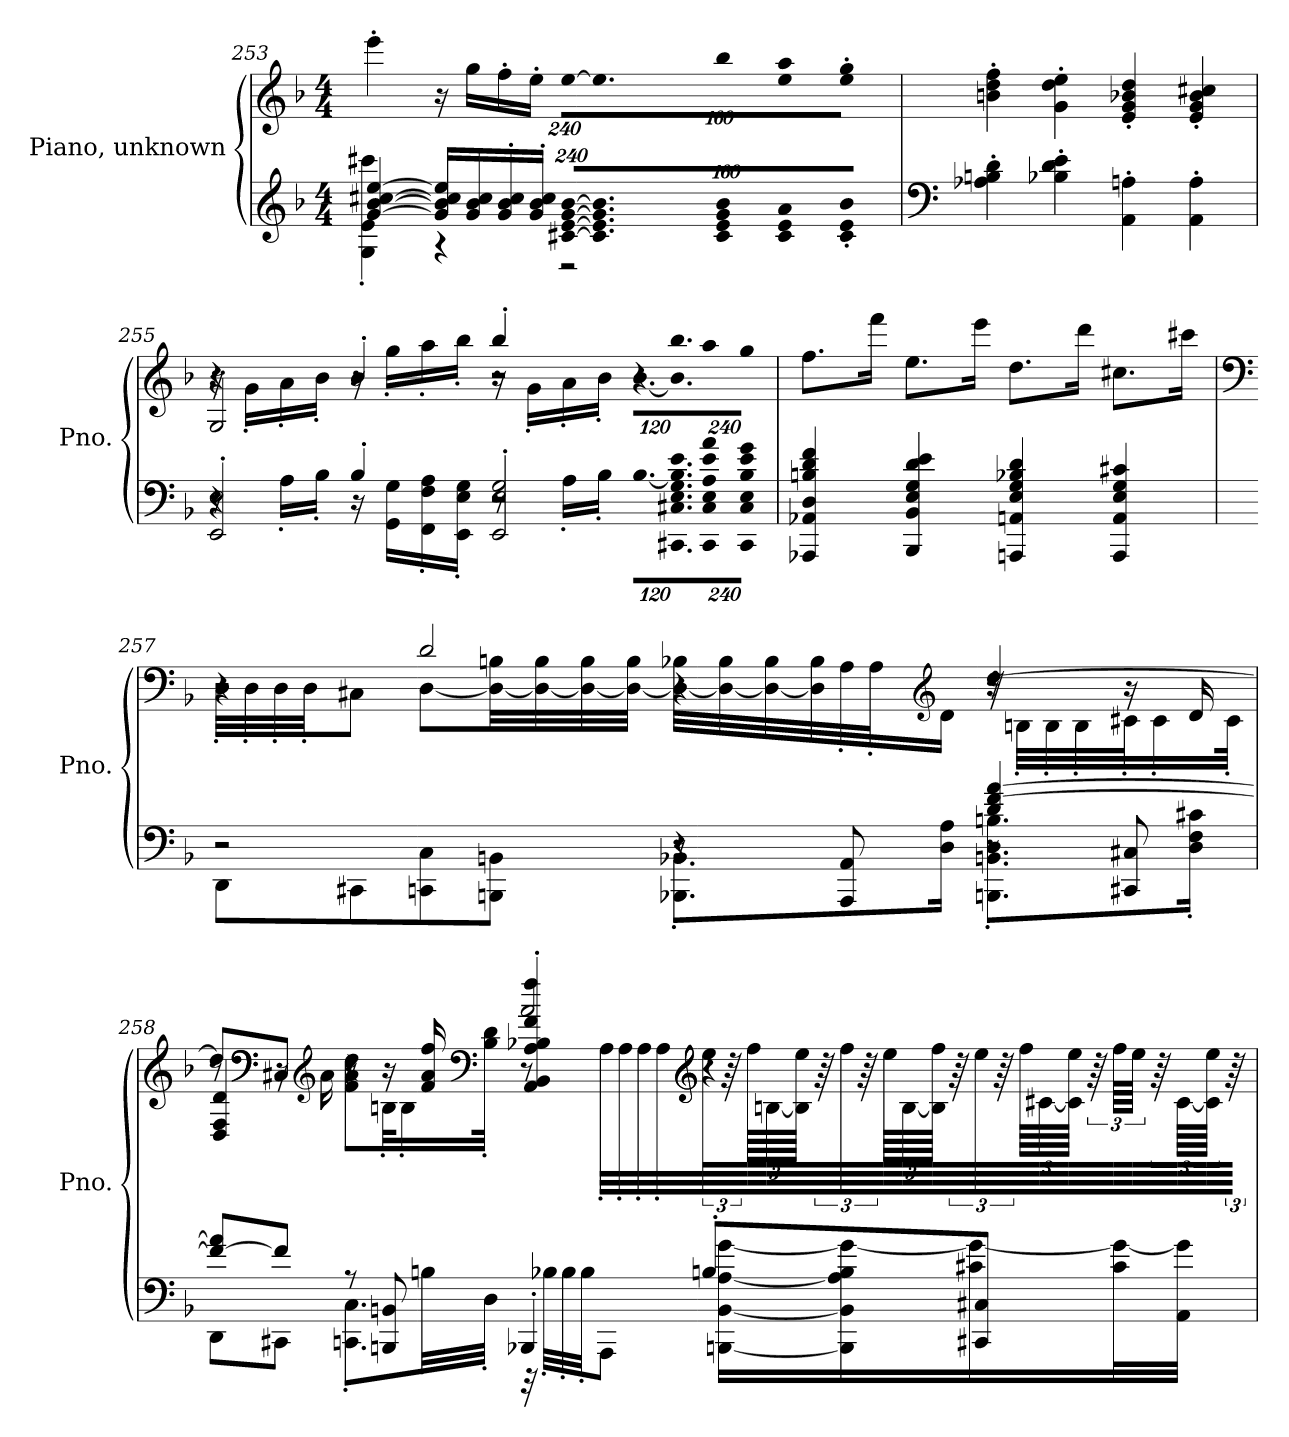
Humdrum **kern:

**kern	**kern
*part1	*part1
*staff2	*staff1
*I"Piano, unknown	*
*I'Pno.	*
!!LO:LB:g=z
*clefG2	*clefG2
*k[b-]	*k[b-]
*M4/4	*M4/4
=253	=253
*^	*
[4g/ [4b-/ [4cc#X/ [4ee/	4G\' 4e\' 4ccc#X\'	4eee'\
16g/] 16b-/] 16cc#/] 16ee/]LL	4r	16r
16g/ 16b-/ 16cc#/	.	16gg\LL
16g/' 16b-/' 16cc#/'	.	16ff'\
16g/' 16b-/' 16cc#/'JJ	.	16ee'\JJ
*Xbrackettup	*	*
!LO:N:vis=16	!	!
*	*	*Xbrackettup
!	!	!LO:N:vis=16
[1920%137c#X/ [1920%137e/ [1920%137g/ [1920%137b-/KL	2r	[1920%137ee\KL
!LO:N:vis=8.	!	!LO:N:vis=8.
640%137c#/] 640%137e/] 640%137g/] 640%137b-/]	.	640%137ee\]
1920ryy	.	1920ryy
!LO:N:vis=16	!	!LO:N:vis=16
1920%137c#/ 1920%137e/ 1920%137g/ 1920%137b-/L	.	1920%137bb-\L
!LO:N:vis=16	!	!LO:N:vis=16
1920%137c#/ 1920%137e/ 1920%137a/	.	1920%137ee\ 1920%137aa\
!LO:N:vis=16	!	!LO:N:vis=16
1920%137c#/' 1920%137e/' 1920%137b-/'JJ	.	1920%137ee\' 1920%137gg\'JJ
*v	*v	*
=254	=254
*clefF4	*
4A-X\' 4Bn\' 4d\'	4bn\' 4dd\' 4ff\'
4B-X\' 4d\' 4e\'	4g\' 4dd\' 4ee\'
4AA\' 4An\'	4e/' 4g/' 4b-X/' 4dd/'
4AA\' 4A\'	4e/' 4g/' 4b-/' 4cc#X/'
!!LO:LB:g=z
=255	=255
*^	*^
*	*^	*	*^
4r	8r	2EE/' 2E/'	4r	16r	2G'/
.	.	.	.	16g'\LL	.
.	16A'\LL	.	.	16a'\	.
.	16B-'\JJ	.	.	16b-'\JJ	.
4B-'/	16r	.	4b-'/	16r	.
.	16GG\ 16G\LL	.	.	16gg'\LL	.
.	16FF\' 16F\' 16A\'	.	.	16aa'\	.
.	16EE\' 16E\' 16G\'JJ	.	.	16bb-'\JJ	.
2r	8r	2EE/' 2E/' 2G/'	4bb-'/	16r	2r
.	.	.	.	16g'\LL	.
.	16A'\LL	.	.	16a'\	.
.	16B-'\JJ	.	.	16b-'\JJ	.
!	!LO:N:vis=32.	!	!	!LO:N:vis=32.	!
.	[1920%103B-\LLL	.	4r	[1920%103b-\LLL	.
!	!LO:N:vis=32.	!	!	!LO:N:vis=32.	!
.	1920%103CC#X\ 1920%103C#X\ 1920%103E\ 1920%103G\ 1920%103B-\] 1920%103e\J	.	.	1920%103b-\] 1920%103bb-\J	.
!	!LO:N:vis=16	!	!	!LO:N:vis=16	!
.	1920%137CC#\ 1920%137C#\ 1920%137E\ 1920%137A\ 1920%137e\ 1920%137a\	.	.	1920%137aa\	.
!	!LO:N:vis=16	!	!	!LO:N:vis=16	!
.	1920%137CC#\ 1920%137C#\ 1920%137E\ 1920%137B-\ 1920%137e\ 1920%137g\JJ	.	.	1920%137gg\JJ	.
*v	*v	*v	*	*	*
*	*v	*v	*v
=256	=256
4AAA-X/ 4AA-X/ 4D/ 4Bn/ 4d/ 4f/	8.ff\L
.	16fff\Jk
4BBB-/ 4BB-/ 4E/ 4G/ 4d/ 4e/	8.ee\L
.	16eee\Jk
4AAAn/ 4AAn/ 4E/ 4G/ 4B-X/ 4d/	8.dd\L
.	16ddd\Jk
4AAA/ 4AA/ 4E/ 4G/ 4c#X/	8.cc#X\L
.	16ccc#X\Jk
!!LO:PB:g=z
=257	=257
*	*clefF4
*^	*^
*	*^	*	*^
2r	8DD\L	2r	4r	32D'\LLL	2r
.	.	.	.	32D'\	.
.	.	.	.	32D'\	.
.	.	.	.	32D'\JJ	.
.	8CC#X\	.	.	8C#X\J	.
.	8CCn\ 8C\	.	2d/	[8D\L	.
.	8BBBn\ 8BBn\J	.	.	32D\_ 32Bn\LL	.
.	.	.	.	32D\_ 32B\	.
.	.	.	.	32D\_ 32B\	.
.	.	.	.	32D\_ 32B\JJJ	.
8r	8.BBB-X\' 8.BB-X\'L	4r	.	32D\_ 32B-X\LLL	4r
.	.	.	.	32D\_ 32B-\	.
.	.	.	.	32D\_ 32B-\	.
.	.	.	.	32D\] 32B-\	.
8AAA/ 8AA/	.	.	.	32A'\	.
.	.	.	.	32A'\J	.
*	*	*	*clefG2	*	*
.	16D\ 16A\Jk	.	.	16d\JJ	.
4d/ [4f/ [4a/	8.BBBn\' 8.BBn\' 8.D\' 8.Bn\'L	8r	[4dd/	32r	8r
.	.	.	.	32Bn'\LLL	.
.	.	.	.	32B'\	.
.	.	.	.	32B'\	.
.	.	8CC#X/ 8C#X/	.	32c#X'\J	16r
.	.	.	.	16c#'\	.
.	16D\' 16F\' 16c#X\'Jk	.	.	.	16d/
.	.	.	.	32c#'\JJk	.
*	*v	*v	*	*	*
!!LO:LB:g=z	!!	!!
=258	=258	=258	=258	=258
8f/_ 8a/]L	8DD\L	8dd/L]	8r	4D/ 4F/ 4d/
*	*	*clefF4	*	*
8f/J]	8CC#X\J	8C#X/J	16r	.
*	*	*clefG2	*	*
.	.	.	16a\	.
8r	8.CCn\' 8.C\'L	8r	8f\ 8a\ 8dd\L	4r
8BBBn/ 8BBn/	.	16r	32Bn'\KL	.
.	.	.	16B'\	.
.	32Bn'\LL	16f/ 16a/ 16ff/	.	.
*	*	*clefF4	*	*
.	32D'\JJJ	.	32B\' 32d\'JJk	.
4BBB-X'/	32r	2a/	8r	4AA/' 4BB-/' 4A/' 4B-X/' 4f/' 4ff/'
.	32B-X'\LLL	.	.	.
.	32B-'\	.	.	.
.	32B-'\JJ	.	.	.
.	8AAA\J	.	32A'\LLL	.
.	.	.	32A'\	.
.	.	.	32A'\	.
.	.	.	32A'\	.
*	*	*clefG2	*	*
*	*	*	*brackettup	*
8Bn'/L	[16BBBn\ [16BB\ [16A\ [16g\LL	.	96ee\JJJk	4r
.	.	.	96r	.
.	.	.	96ff\LLLL	.
.	.	.	[96Bn\	.
.	.	.	96B\] 96ee\JJJJ	.
.	.	.	96r	.
.	16BBB\] 16BB\] 16A\] 16B\ 16g\_	.	96ff\	.
.	.	.	96r	.
.	.	.	96ee\LLLL	.
.	.	.	[96B\	.
.	.	.	96B\] 96ff\JJJJ	.
.	.	.	96r	.
8CC#X/ 8C#X/J	16c#X\ 16g\_	.	96ee\	.
.	.	.	96r	.
.	.	.	96ff\LLLL	.
.	.	.	[96c#X\	.
.	.	.	96c#\] 96ee\JJJJ	.
.	.	.	96r	.
.	32c#\ 32g\_L	.	96ff\LLLL	.
.	.	.	96ee\JJJJ	.
.	.	.	96r	.
.	32AA\ 32g\]JJJ	.	[96c#\LLLL	.
.	.	.	96c#\] 96ee\JJJJ	.
.	.	.	96r	.
*v	*v	*	*	*
*	*v	*v	*v
=	=
*-	*-
